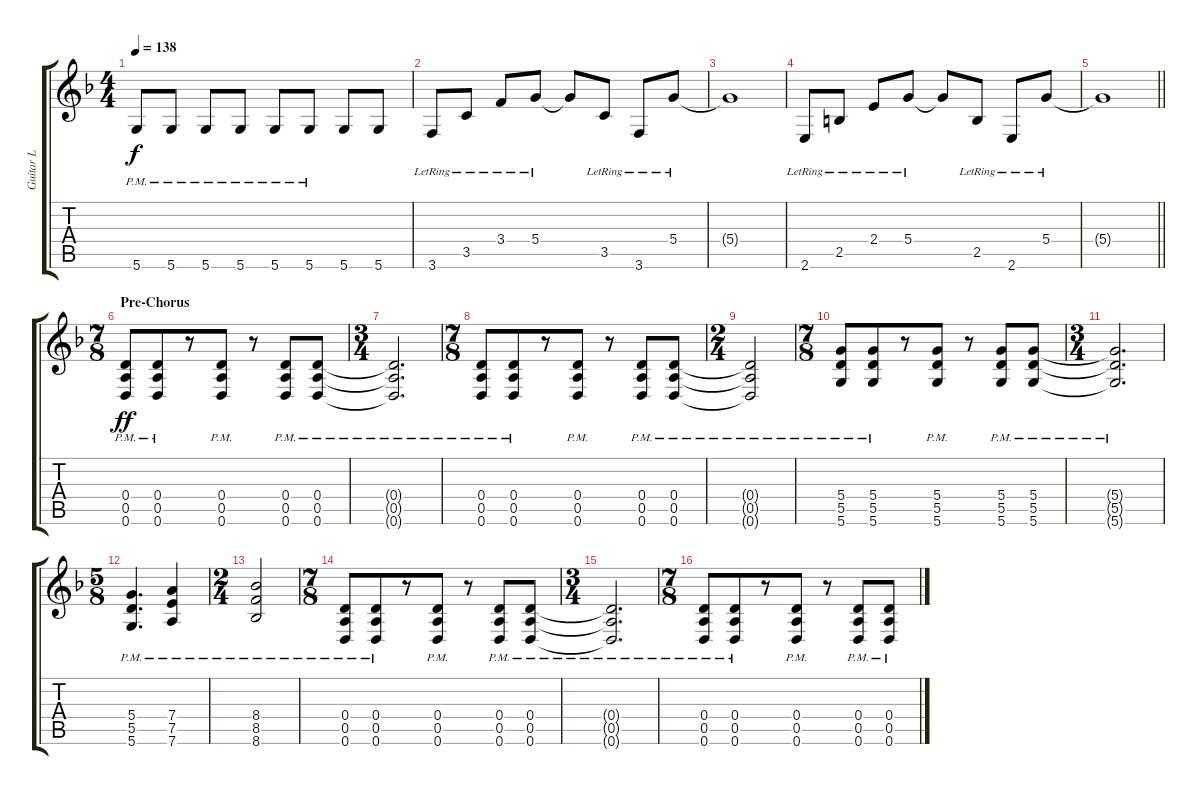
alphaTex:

\track ("Guitar L" "Guitar L") {instrument overdrivenguitar}
\staff {score tabs}
\tuning (E4 B3 G3 D3 A2 D2) {hide}
\ts (4 4)
\tempo 138
\clef g2
\ks f
5.6{pm}.8{dy f} 5.6{pm}.8 5.6{pm}.8 5.6{pm}.8 5.6{pm}.8 5.6{pm}.8 5.6.8 5.6.8 |
3.6{lr}.8 3.5{lr}.8 3.4{lr}.8 5.4{lr}.8 5.4{t}.8 3.5{lr}.8 3.6{lr}.8 5.4{lr}.8 |
5.4{t}.1 |
2.6{lr}.8 2.5{lr}.8 2.4{lr}.8 5.4{lr}.8 5.4{t}.8 2.5{lr}.8 2.6{lr}.8 5.4{lr}.8 |
\barLineRight lightlight
5.4{t}.1 |
\ts (7 8)
\section ("" "Pre-Chorus")
(0.4{pm} 0.5{pm} 0.6{pm}).8{dy ff} (0.4{pm} 0.5{pm} 0.6{pm}).8 r.8 (0.4{pm} 0.5{pm} 0.6{pm}).8 r.8 (0.4{pm} 0.5{pm} 0.6{pm}).8 (0.4{pm} 0.5{pm} 0.6{pm}).8 |
\ts (3 4)
(0.4{pm t} 0.5{pm t} 0.6{pm t}).2{d} |
\ts (7 8)
(0.4{pm} 0.5{pm} 0.6{pm}).8 (0.4{pm} 0.5{pm} 0.6{pm}).8 r.8 (0.4{pm} 0.5{pm} 0.6{pm}).8 r.8 (0.4{pm} 0.5{pm} 0.6{pm}).8 (0.4{pm} 0.5{pm} 0.6{pm}).8 |
\ts (2 4)
(0.4{pm t} 0.5{pm t} 0.6{pm t}).2 |
\ts (7 8)
(5.4{pm} 5.5{pm} 5.6{pm}).8 (5.4{pm} 5.5{pm} 5.6{pm}).8 r.8 (5.4{pm} 5.5{pm} 5.6{pm}).8 r.8 (5.4{pm} 5.5{pm} 5.6{pm}).8 (5.4{pm} 5.5{pm} 5.6{pm}).8 |
\ts (3 4)
(5.4{pm t} 5.5{pm t} 5.6{pm t}).2{d} |
\ts (5 8)
(5.4{pm} 5.5{pm} 5.6{pm}).4{d} (7.4{pm} 7.5{pm} 7.6{pm}).4 |
\ts (2 4)
(8.4{pm} 8.5{pm} 8.6{pm}).2 |
\ts (7 8)
(0.4{pm} 0.5{pm} 0.6{pm}).8 (0.4{pm} 0.5{pm} 0.6{pm}).8 r.8 (0.4{pm} 0.5{pm} 0.6{pm}).8 r.8 (0.4{pm} 0.5{pm} 0.6{pm}).8 (0.4{pm} 0.5{pm} 0.6{pm}).8 |
\ts (3 4)
(0.4{pm t} 0.5{pm t} 0.6{pm t}).2{d} |
\ts (7 8)
(0.4{pm} 0.5{pm} 0.6{pm}).8 (0.4{pm} 0.5{pm} 0.6{pm}).8 r.8 (0.4{pm} 0.5{pm} 0.6{pm}).8 r.8 (0.4{pm} 0.5{pm} 0.6{pm}).8 (0.4{pm} 0.5{pm} 0.6{pm}).8
